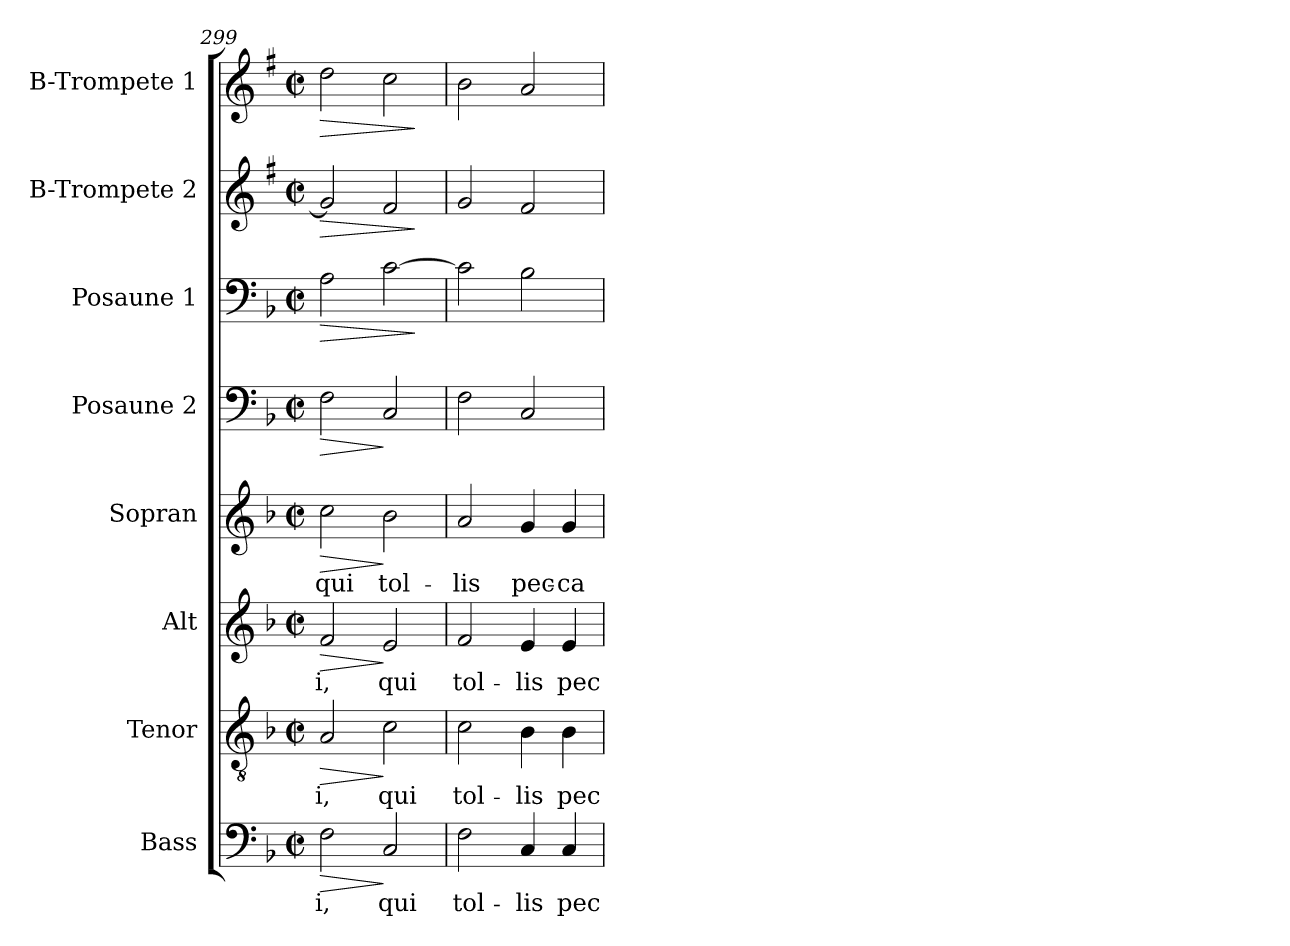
**kern	**text	**dynam	**kern	**text	**dynam	**kern	**text	**dynam	**kern	**text	**dynam	**kern	**dynam	**kern	**dynam	**kern	**dynam	**kern	**dynam
*part8	*part8	*part8	*part7	*part7	*part7	*part6	*part6	*part6	*part5	*part5	*part5	*part4	*part4	*part3	*part3	*part2	*part2	*part1	*part1
*staff8	*staff8	*staff8	*staff7	*staff7	*staff7	*staff6	*staff6	*staff6	*staff5	*staff5	*staff5	*staff4	*staff4	*staff3	*staff3	*staff2	*staff2	*staff1	*staff1
*I"Bass	*	*	*I"Tenor	*	*	*I"Alt	*	*	*I"Sopran	*	*	*I"Posaune 2	*	*I"Posaune 1	*	*I"B-Trompete 2	*	*I"B-Trompete 1	*
*I'B.	*	*	*I'T.	*	*	*I'A.	*	*	*I'S.	*	*	*I'Pos. 2	*	*I'Pos. 1	*	*I'B Trp. 2	*	*I'B Trp. 1	*
*clefF4	*	*	*clefGv2	*	*	*clefG2	*	*	*clefG2	*	*	*clefF4	*	*clefF4	*	*clefG2	*	*clefG2	*
*	*	*	*	*	*	*	*	*	*	*	*	*	*	*	*	*ITrd1c2	*	*ITrd1c2	*
*k[b-]	*	*	*k[b-]	*	*	*k[b-]	*	*	*k[b-]	*	*	*k[b-]	*	*k[b-]	*	*k[b-]	*	*k[b-]	*
*F:	*	*	*F:	*	*	*F:	*	*	*F:	*	*	*F:	*	*F:	*	*F:	*	*F:	*
*M2/2	*	*	*M2/2	*	*	*M2/2	*	*	*M2/2	*	*	*M2/2	*	*M2/2	*	*M2/2	*	*M2/2	*
*met(c|)	*	*	*met(c|)	*	*	*met(c|)	*	*	*met(c|)	*	*	*met(c|)	*	*met(c|)	*	*met(c|)	*	*met(c|)	*
=299	=299	=299	=299	=299	=299	=299	=299	=299	=299	=299	=299	=299	=299	=299	=299	=299	=299	=299	=299
!	!LO:LY:b	!LO:HP:b	!	!LO:LY:b	!LO:HP:b	!	!LO:LY:b	!LO:HP:b	!	!LO:LY:b	!LO:HP:b	!	!LO:HP:b	!	!LO:HP:b	!	!LO:HP:b	!	!LO:HP:b
2F\	-i,	>	2A/	-i,	>	2f/	-i,	>	2cc\	qui	>	2F\	>	2A\	>	2f/]	>	2cc\	>
!	!LO:LY:b	!	!	!LO:LY:b	!	!	!LO:LY:b	!	!	!LO:LY:b	!	!	!	!	!	!	!	!	!
2C/	qui	]	2c\	qui	]	2e/	qui	]	2b-\	tol-	]	2C/	]	[2c\	.	2e/	.	2b-\	.
.	.	.	.	.	.	.	.	.	.	.	.	.	.	.	]	.	]	.	]
!!LO:LB:g=z
=300	=300	=300	=300	=300	=300	=300	=300	=300	=300	=300	=300	=300	=300	=300	=300	=300	=300	=300	=300
!	!LO:LY:b	!	!	!LO:LY:b	!	!	!LO:LY:b	!	!	!LO:LY:b	!	!	!	!	!	!	!	!	!
2F\	tol-	.	2c\	tol-	.	2f/	tol-	.	2a/	-lis	.	2F\	.	2c\]	.	2f/	.	2a\	.
!	!LO:LY:b	!	!	!LO:LY:b	!	!	!LO:LY:b	!	!	!LO:LY:b	!	!	!	!	!	!	!	!	!
4C/	-lis	.	4B-\	-lis	.	4e/	-lis	.	4g/	pec-	.	2C/	.	2B-\	.	2e/	.	2g/	.
!	!LO:LY:b	!	!	!LO:LY:b	!	!	!LO:LY:b	!	!	!LO:LY:b	!	!	!	!	!	!	!	!	!
4C/	pec-	.	4B-\	pec-	.	4e/	pec-	.	4g/	-ca-	.	.	.	.	.	.	.	.	.
=	=	=	=	=	=	=	=	=	=	=	=	=	=	=	=	=	=	=	=
*-	*-	*-	*-	*-	*-	*-	*-	*-	*-	*-	*-	*-	*-	*-	*-	*-	*-	*-	*-
